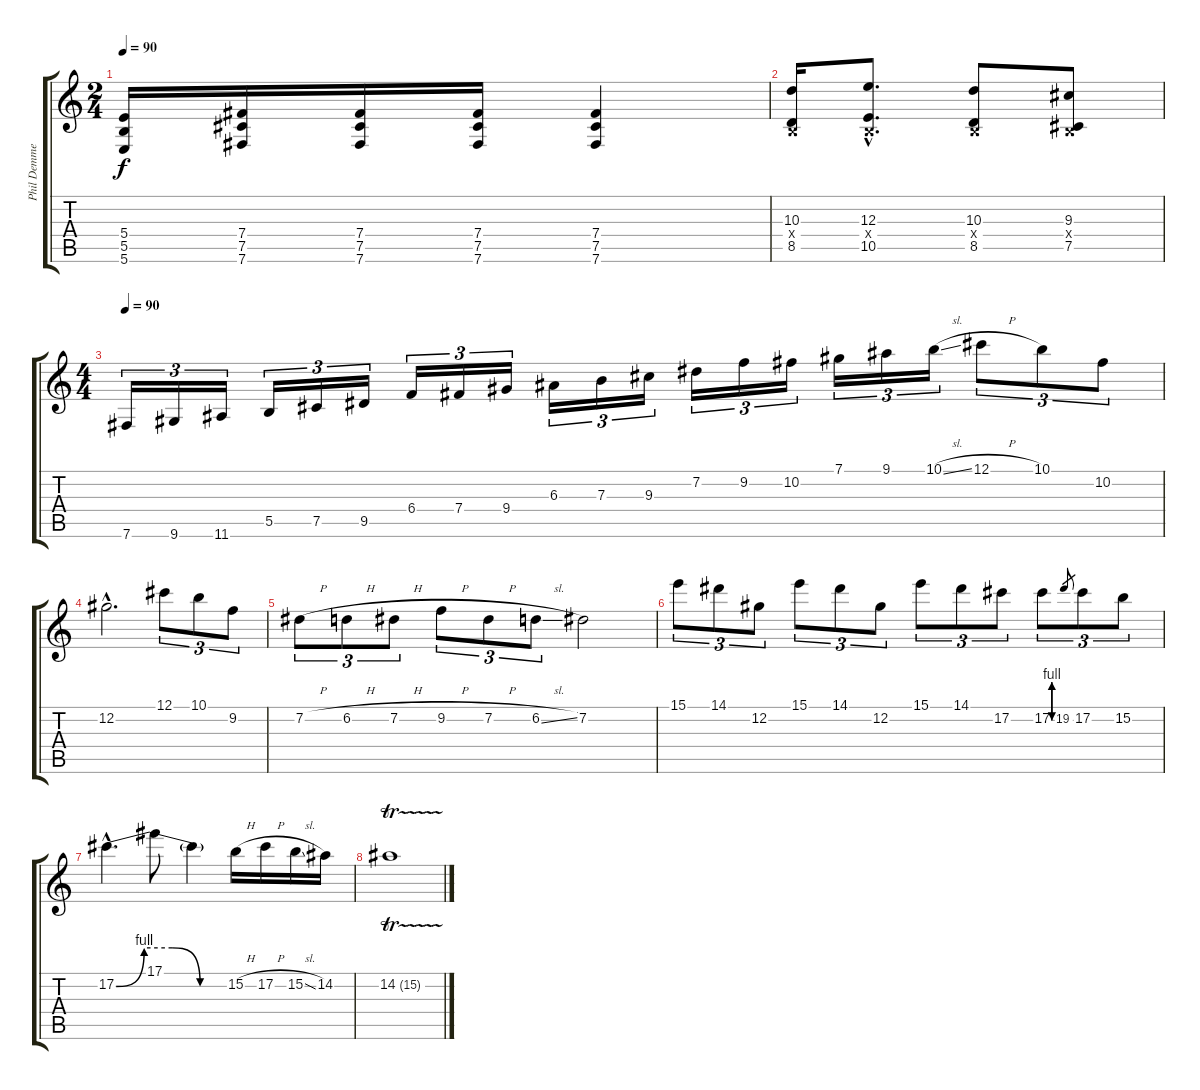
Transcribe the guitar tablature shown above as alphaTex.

\track ("Phil Demmel dist" "Phil Demme") {instrument distortionguitar}
\staff {score tabs}
\tuning (Db4 Ab3 E3 B2 Gb2 B1) {hide}
\ts (2 4)
\tempo 90
\clef g2
\ks c
(5.4 5.5 5.6).16{dy f} (7.4 7.5 7.6).16 (7.4 7.5 7.6).16 (7.4 7.5 7.6).16 (7.4 7.5 7.6).4 |
(10.3 0.4{x} 8.5).16 (12.3{hac} 0.4{hac x} 10.5{hac}).8{d} (10.3 0.4{x} 8.5).8 (9.3 0.4{x} 7.5).8 |
\ts (4 4)
\tempo 90
7.6.16{tu (3 2)} 9.6.16{tu (3 2)} 11.6.16{tu (3 2)} 5.5.16{tu (3 2)} 7.5.16{tu (3 2)} 9.5.16{tu (3 2)} 6.4.16{tu (3 2)} 7.4.16{tu (3 2)} 9.4.16{tu (3 2)} 6.3.16{tu (3 2)} 7.3.16{tu (3 2)} 9.3.16{tu (3 2)} 7.2.16{tu (3 2)} 9.2.16{tu (3 2)} 10.2.16{tu (3 2)} 7.1.16{tu (3 2)} 9.1.16{tu (3 2)} 10.1{sl}.16{tu (3 2)} 12.1{h}.8{tu (3 2)} 10.1.8{tu (3 2)} 10.2.8{tu (3 2)} |
12.2{hac}.2{d} 12.1.8{tu (3 2)} 10.1.8{tu (3 2)} 9.2.8{tu (3 2)} |
7.2{h}.8{tu (3 2)} 6.2{h}.8{tu (3 2)} 7.2{h}.8{tu (3 2)} 9.2{h}.8{tu (3 2)} 7.2{h}.8{tu (3 2)} 6.2{sl}.8{tu (3 2)} 7.2.2 |
15.1.8{tu (3 2)} 14.1.8{tu (3 2)} 12.2.8{tu (3 2)} 15.1.8{tu (3 2)} 14.1.8{tu (3 2)} 12.2.8{tu (3 2)} 15.1.8{tu (3 2)} 14.1.8{tu (3 2)} 17.2.8{tu (3 2)} 17.2{be (custom 0 0 15 4 30 4 45 0 60 0)}.8{tu (3 2)} 19.2.8{gr} 17.2.8{tu (3 2)} 15.2.8{tu (3 2)} |
17.2{be (custom 0 0 15 4 30 4 45 0 60 0) hac}.4{d} 17.1.8 17.2{t}.4 15.2{h}.16 17.2{h}.16 15.2{sl}.16 14.2.16 |
14.2{tr (15 64)}.1
